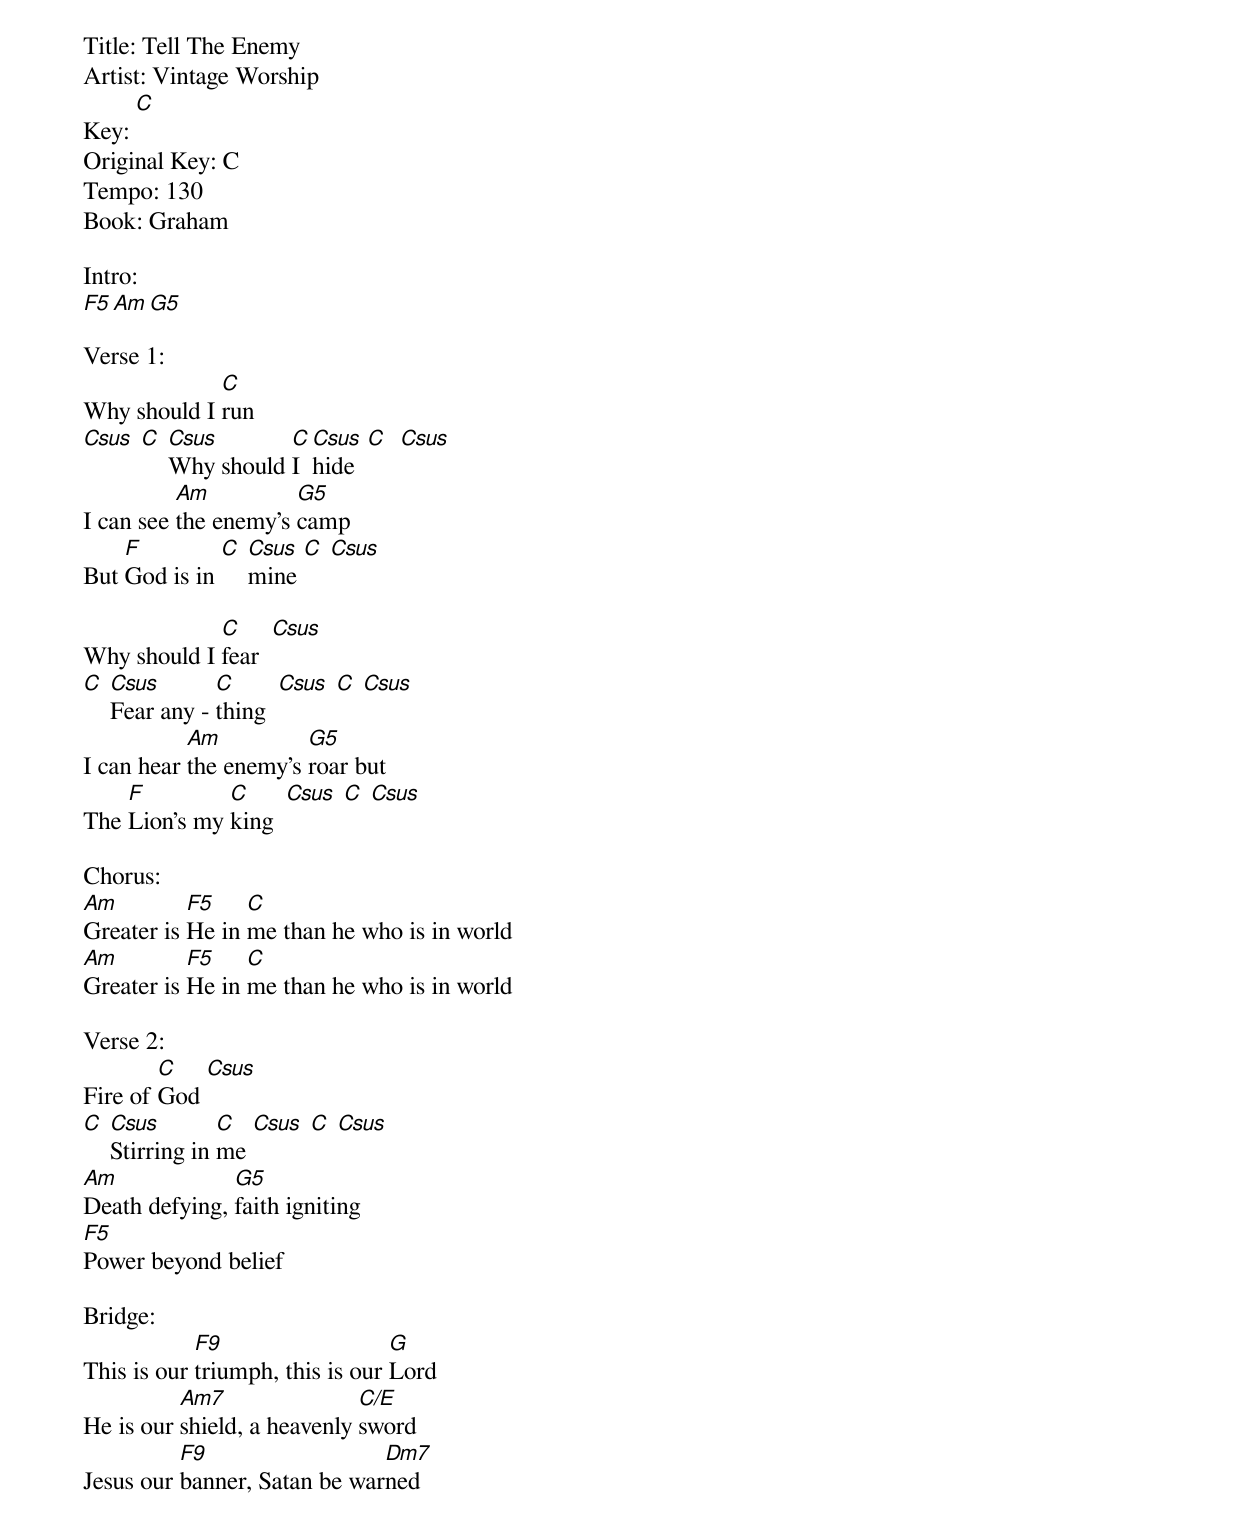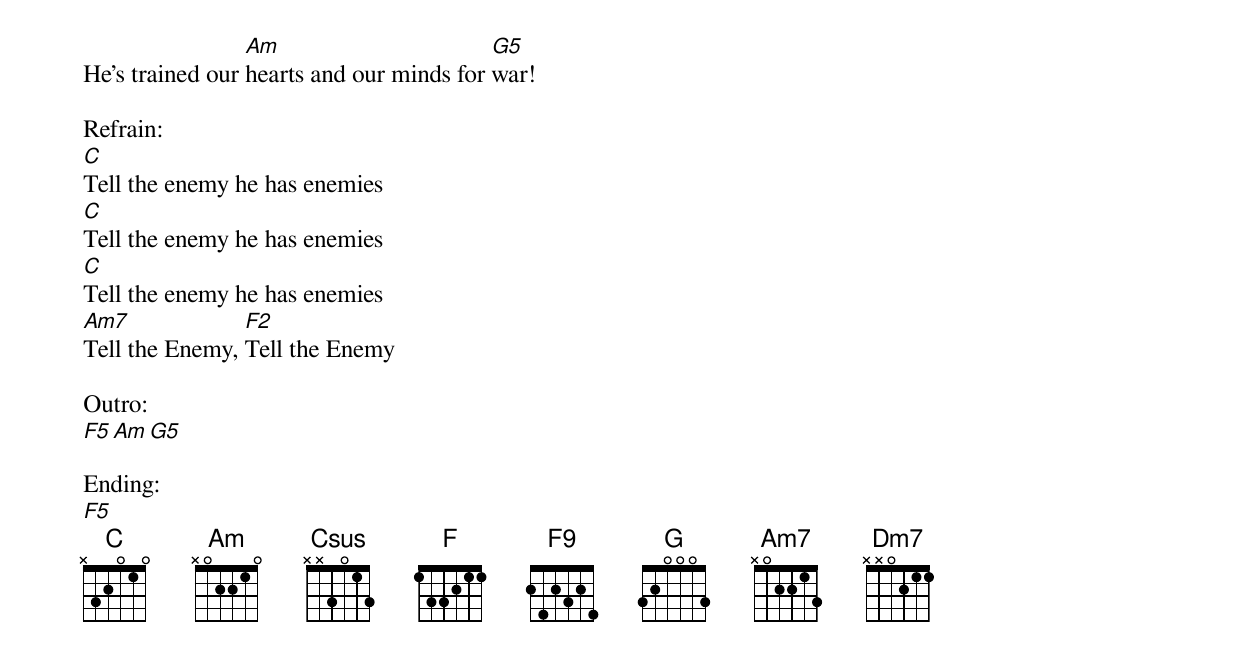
Title: Tell The Enemy
Artist: Vintage Worship
Key: [C]
Original Key: C
Tempo: 130
Book: Graham

Intro:
[F5][Am][G5]

Verse 1:
Why should I [C]run
[Csus] [C] [Csus]Why should [C]I  [Csus]hide  [C]  [Csus]
I can see [Am]the enemy's [G5]camp
But [F]God is in [C] [Csus]mine [C] [Csus]

Why should I [C]fear  [Csus]
[C] [Csus]Fear any - [C]thing  [Csus] [C] [Csus]
I can hear [Am]the enemy's [G5]roar but
The [F]Lion's my [C]king  [Csus] [C] [Csus]

Chorus:
[Am]Greater is [F5]He in [C]me than he who is in world
[Am]Greater is [F5]He in [C]me than he who is in world

Verse 2:
Fire of [C]God [Csus]
[C] [Csus]Stirring in [C]me [Csus] [C] [Csus]
[Am]Death defying, [G5]faith igniting
[F5]Power beyond belief

Bridge:
This is our [F9]triumph, this is our [G]Lord
He is our [Am7]shield, a heavenly [C/E]sword
Jesus our [F9]banner, Satan be war[Dm7]ned
He's trained our [Am]hearts and our minds for [G5]war!

Refrain:
[C]Tell the enemy he has enemies
[C]Tell the enemy he has enemies
[C]Tell the enemy he has enemies
[Am7]Tell the Enemy, [F2]Tell the Enemy

Outro:
[F5][Am][G5]

Ending:
[F5]
